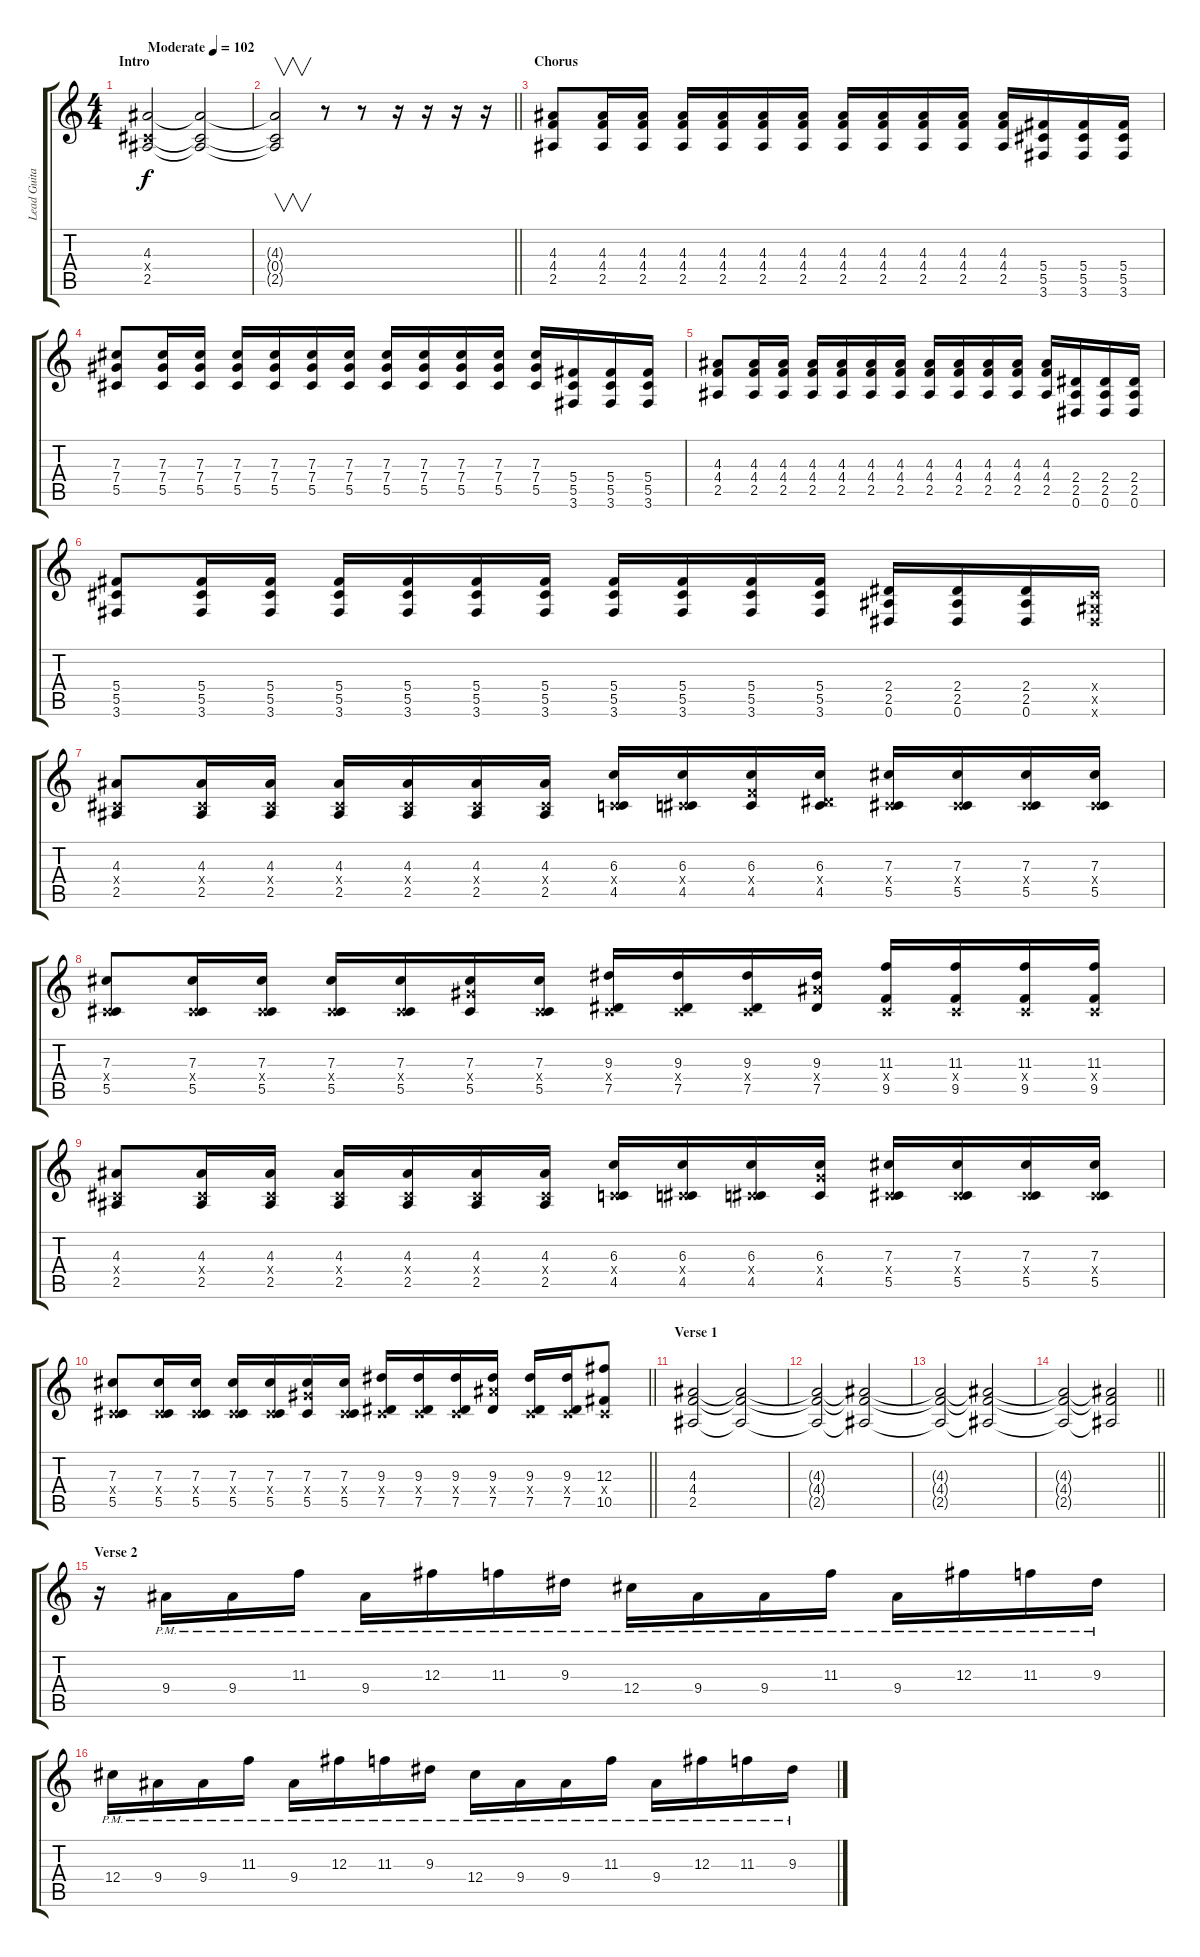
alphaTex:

\track ("Lead Guitar" "Lead Guita") {instrument distortionguitar}
\staff {score tabs}
\tuning (Eb4 Bb3 Gb3 Db3 Ab2 Eb2) {hide}
\ts (4 4)
\section ("" "Intro")
\tempo (102 "Moderate")
\clef g2
\ks c
(4.3 0.4{x} 2.5).2{dy f instrument distortionguitar} (4.3{t} 0.4{t} 2.5{t}).2 |
\barLineRight lightlight
(4.3{t} 0.4{t} 2.5{t}).2{v} r.8 r.8 r.16 r.16 r.16 r.16 |
\section ("" "Chorus")
(4.3 4.4 2.5).8 (4.3 4.4 2.5).16 (4.3 4.4 2.5).16 (4.3 4.4 2.5).16 (4.3 4.4 2.5).16 (4.3 4.4 2.5).16 (4.3 4.4 2.5).16 (4.3 4.4 2.5).16 (4.3 4.4 2.5).16 (4.3 4.4 2.5).16 (4.3 4.4 2.5).16 (4.3 4.4 2.5).16 (5.4 5.5 3.6).16 (5.4 5.5 3.6).16 (5.4 5.5 3.6).16 |
(7.3 7.4 5.5).8 (7.3 7.4 5.5).16 (7.3 7.4 5.5).16 (7.3 7.4 5.5).16 (7.3 7.4 5.5).16 (7.3 7.4 5.5).16 (7.3 7.4 5.5).16 (7.3 7.4 5.5).16 (7.3 7.4 5.5).16 (7.3 7.4 5.5).16 (7.3 7.4 5.5).16 (7.3 7.4 5.5).16 (5.4 5.5 3.6).16 (5.4 5.5 3.6).16 (5.4 5.5 3.6).16 |
(4.3 4.4 2.5).8 (4.3 4.4 2.5).16 (4.3 4.4 2.5).16 (4.3 4.4 2.5).16 (4.3 4.4 2.5).16 (4.3 4.4 2.5).16 (4.3 4.4 2.5).16 (4.3 4.4 2.5).16 (4.3 4.4 2.5).16 (4.3 4.4 2.5).16 (4.3 4.4 2.5).16 (4.3 4.4 2.5).16 (2.4 2.5 0.6).16 (2.4 2.5 0.6).16 (2.4 2.5 0.6).16 |
(5.4 5.5 3.6).8 (5.4 5.5 3.6).16 (5.4 5.5 3.6).16 (5.4 5.5 3.6).16 (5.4 5.5 3.6).16 (5.4 5.5 3.6).16 (5.4 5.5 3.6).16 (5.4 5.5 3.6).16 (5.4 5.5 3.6).16 (5.4 5.5 3.6).16 (5.4 5.5 3.6).16 (2.4 2.5 0.6).16 (2.4 2.5 0.6).16 (2.4 2.5 0.6).16 (0.4{x} 0.5{x} 0.6{x}).16 |
(4.3 0.4{x} 2.5).8 (4.3 0.4{x} 2.5).16 (4.3 0.4{x} 2.5).16 (4.3 0.4{x} 2.5).16 (4.3 0.4{x} 2.5).16 (4.3 0.4{x} 2.5).16 (4.3 0.4{x} 2.5).16 (6.3 0.4{x} 4.5).16 (6.3 0.4{x} 4.5).16 (6.3 4.4{x} 4.5).16 (6.3 2.4{x} 4.5).16 (7.3 0.4{x} 5.5).16 (7.3 0.4{x} 5.5).16 (7.3 0.4{x} 5.5).16 (7.3 0.4{x} 5.5).16 |
(7.3 0.4{x} 5.5).8 (7.3 0.4{x} 5.5).16 (7.3 0.4{x} 5.5).16 (7.3 0.4{x} 5.5).16 (7.3 0.4{x} 5.5).16 (7.3 7.4{x} 5.5).16 (7.3 0.4{x} 5.5).16 (9.3 0.4{x} 7.5).16 (9.3 0.4{x} 7.5).16 (9.3 0.4{x} 7.5).16 (9.3 9.4{x} 7.5).16 (11.3 0.4{x} 9.5).16 (11.3 0.4{x} 9.5).16 (11.3 0.4{x} 9.5).16 (11.3 0.4{x} 9.5).16 |
(4.3 0.4{x} 2.5).8 (4.3 0.4{x} 2.5).16 (4.3 0.4{x} 2.5).16 (4.3 0.4{x} 2.5).16 (4.3 0.4{x} 2.5).16 (4.3 0.4{x} 2.5).16 (4.3 0.4{x} 2.5).16 (6.3 0.4{x} 4.5).16 (6.3 0.4{x} 4.5).16 (6.3 0.4{x} 4.5).16 (6.3 6.4{x} 4.5).16 (7.3 0.4{x} 5.5).16 (7.3 0.4{x} 5.5).16 (7.3 0.4{x} 5.5).16 (7.3 0.4{x} 5.5).16 |
\barLineRight lightlight
(7.3 0.4{x} 5.5).8 (7.3 0.4{x} 5.5).16 (7.3 0.4{x} 5.5).16 (7.3 0.4{x} 5.5).16 (7.3 0.4{x} 5.5).16 (7.3 7.4{x} 5.5).16 (7.3 0.4{x} 5.5).16 (9.3 0.4{x} 7.5).16 (9.3 0.4{x} 7.5).16 (9.3 0.4{x} 7.5).16 (9.3 9.4{x} 7.5).16 (9.3 0.4{x} 7.5).16 (9.3 0.4{x} 7.5).16 (12.3 0.4{x} 10.5).8 |
\section ("" "Verse 1")
(4.3 4.4 2.5).2 (4.3{t} 4.4{t} 2.5{t}).2 |
(4.3{t} 4.4{t} 2.5{t}).2 (4.3{t} 4.4{t} 2.5{t}).2 |
(4.3{t} 4.4{t} 2.5{t}).2 (4.3{t} 4.4{t} 2.5{t}).2 |
\barLineRight lightlight
(4.3{t} 4.4{t} 2.5{t}).2 (4.3{t} 4.4{t} 2.5{t}).2 |
\section ("" "Verse 2")
r.16 9.4{pm}.16 9.4{pm}.16 11.3{pm}.16 9.4{pm}.16 12.3{pm}.16 11.3{pm}.16 9.3{pm}.16 12.4{pm}.16 9.4{pm}.16 9.4{pm}.16 11.3{pm}.16 9.4{pm}.16 12.3{pm}.16 11.3{pm}.16 9.3{pm}.16 |
12.4{pm}.16 9.4{pm}.16 9.4{pm}.16 11.3{pm}.16 9.4{pm}.16 12.3{pm}.16 11.3{pm}.16 9.3{pm}.16 12.4{pm}.16 9.4{pm}.16 9.4{pm}.16 11.3{pm}.16 9.4{pm}.16 12.3{pm}.16 11.3{pm}.16 9.3{pm}.16
